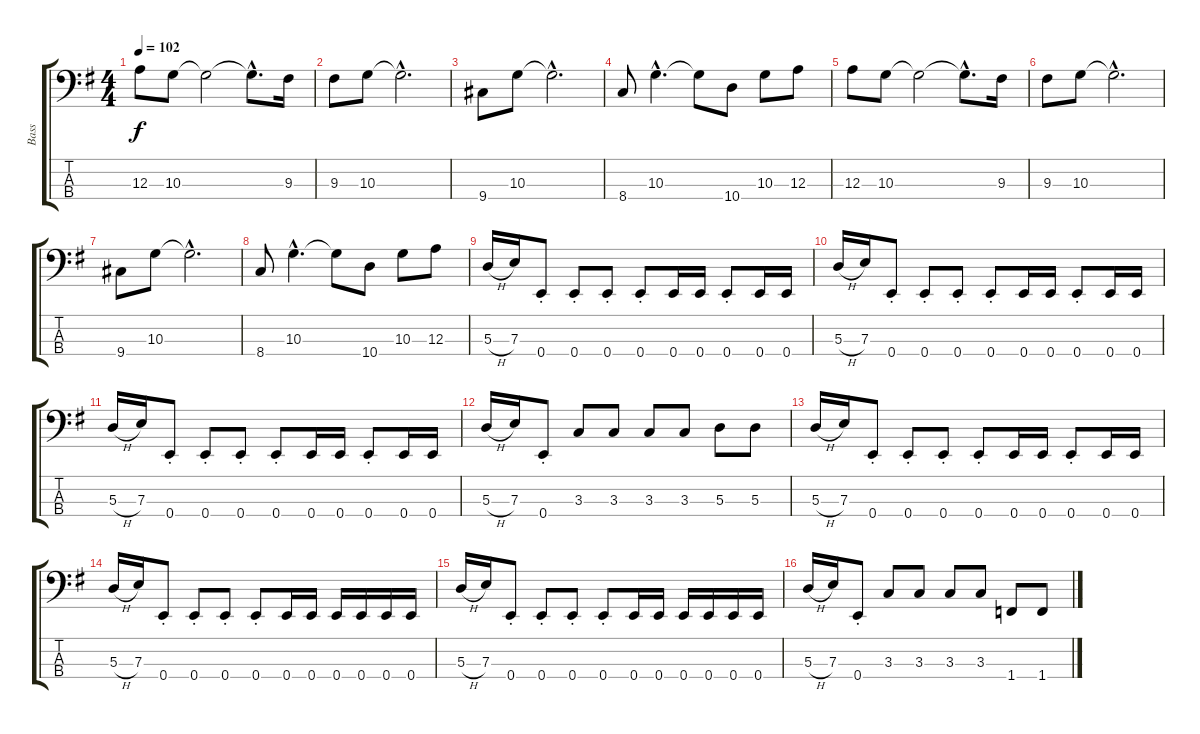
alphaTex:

\track ("Bass" "Bass") {instrument electricbassfinger}
\staff {score tabs}
\tuning (G2 D2 A1 E1) {hide}
\ts (4 4)
\tempo 102
\clef f4
\ks eminor
12.3.8{dy f} 10.3.8 10.3{t}.2 10.3{hac t}.8{d} 9.3.16 |
9.3.8 10.3.8 10.3{hac t}.2{d} |
9.4.8 10.3.8 10.3{hac t}.2{d} |
8.4.8 10.3{hac}.4{d} 10.3{t}.8 10.4.8 10.3.8 12.3.8 |
12.3.8 10.3.8 10.3{t}.2 10.3{hac t}.8{d} 9.3.16 |
9.3.8 10.3.8 10.3{hac t}.2{d} |
9.4.8 10.3.8 10.3{hac t}.2{d} |
8.4.8 10.3{hac}.4{d} 10.3{t}.8 10.4.8 10.3.8 12.3.8 |
5.3{h}.16 7.3.16 0.4{st}.8 0.4{st}.8 0.4{st}.8 0.4{st}.8 0.4.16 0.4.16 0.4{st}.8 0.4.16 0.4.16 |
5.3{h}.16 7.3.16 0.4{st}.8 0.4{st}.8 0.4{st}.8 0.4{st}.8 0.4.16 0.4.16 0.4{st}.8 0.4.16 0.4.16 |
5.3{h}.16 7.3.16 0.4{st}.8 0.4{st}.8 0.4{st}.8 0.4{st}.8 0.4.16 0.4.16 0.4{st}.8 0.4.16 0.4.16 |
5.3{h}.16 7.3.16 0.4{st}.8 3.3.8 3.3.8 3.3.8 3.3.8 5.3.8 5.3.8 |
5.3{h}.16 7.3.16 0.4{st}.8 0.4{st}.8 0.4{st}.8 0.4{st}.8 0.4.16 0.4.16 0.4{st}.8 0.4.16 0.4.16 |
5.3{h}.16 7.3.16 0.4{st}.8 0.4{st}.8 0.4{st}.8 0.4{st}.8 0.4.16 0.4.16 0.4.16 0.4.16 0.4.16 0.4.16 |
5.3{h}.16 7.3.16 0.4{st}.8 0.4{st}.8 0.4{st}.8 0.4{st}.8 0.4.16 0.4.16 0.4.16 0.4.16 0.4.16 0.4.16 |
5.3{h}.16 7.3.16 0.4{st}.8 3.3.8 3.3.8 3.3.8 3.3.8 1.4.8 1.4.8
